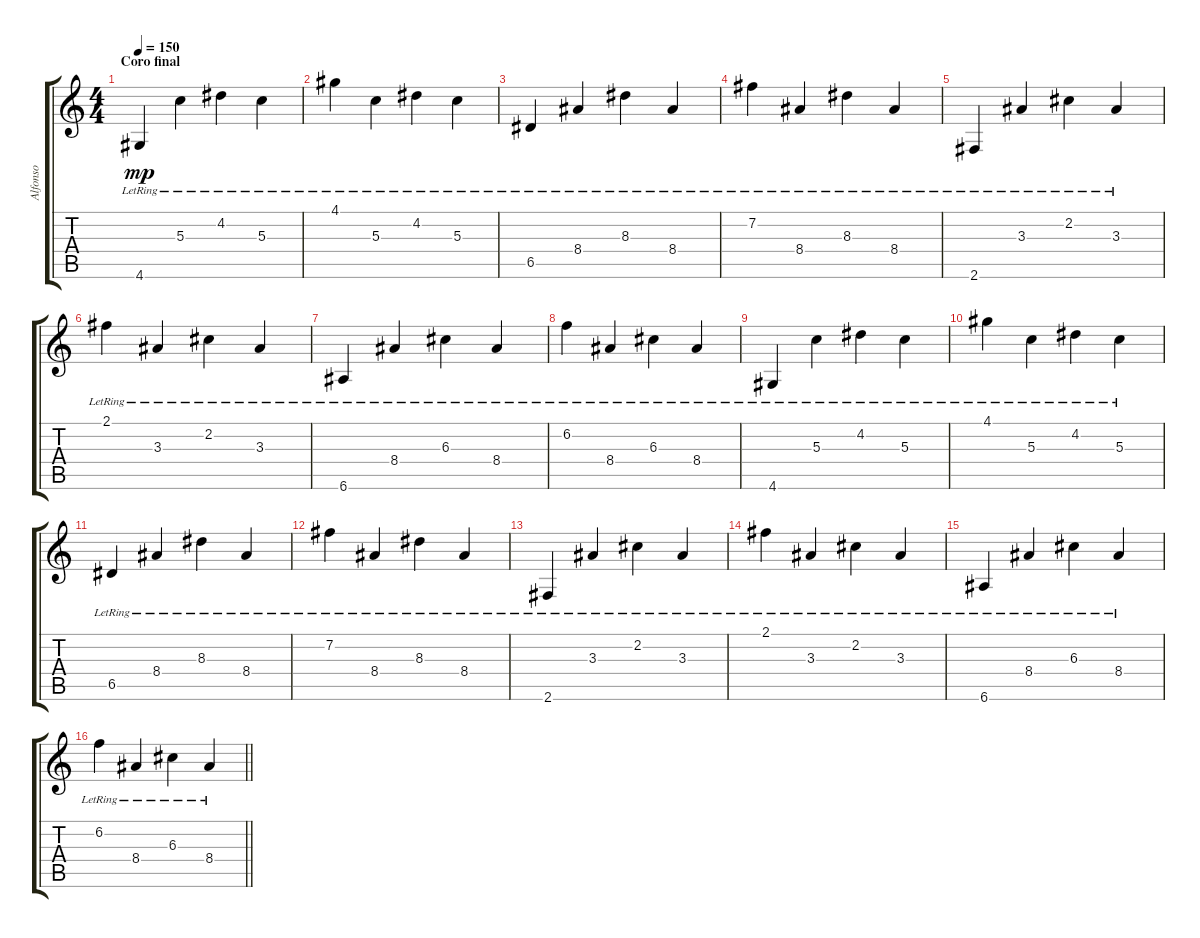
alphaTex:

\track ("Alfonso" "Alfonso") {instrument electricguitarjazz}
\staff {score tabs}
\tuning (E4 B3 G3 D3 A2 E2) {hide}
\ts (4 4)
\section ("" "Coro final")
\tempo 150
\clef g2
\ks c
4.6{lr}.4{dy mp} 5.3{lr}.4 4.2{lr}.4 5.3{lr}.4 |
4.1{lr}.4 5.3{lr}.4 4.2{lr}.4 5.3{lr}.4 |
6.5{lr}.4 8.4{lr}.4 8.3{lr}.4 8.4{lr}.4 |
7.2{lr}.4 8.4{lr}.4 8.3{lr}.4 8.4{lr}.4 |
2.6{lr}.4 3.3{lr}.4 2.2{lr}.4 3.3{lr}.4 |
2.1{lr}.4 3.3{lr}.4 2.2{lr}.4 3.3{lr}.4 |
6.6{lr}.4 8.4{lr}.4 6.3{lr}.4 8.4{lr}.4 |
6.2{lr}.4 8.4{lr}.4 6.3{lr}.4 8.4{lr}.4 |
4.6{lr}.4 5.3{lr}.4 4.2{lr}.4 5.3{lr}.4 |
4.1{lr}.4 5.3{lr}.4 4.2{lr}.4 5.3{lr}.4 |
6.5{lr}.4 8.4{lr}.4 8.3{lr}.4 8.4{lr}.4 |
7.2{lr}.4 8.4{lr}.4 8.3{lr}.4 8.4{lr}.4 |
2.6{lr}.4 3.3{lr}.4 2.2{lr}.4 3.3{lr}.4 |
2.1{lr}.4 3.3{lr}.4 2.2{lr}.4 3.3{lr}.4 |
6.6{lr}.4 8.4{lr}.4 6.3{lr}.4 8.4{lr}.4 |
\barLineRight lightlight
6.2{lr}.4 8.4{lr}.4 6.3{lr}.4 8.4{lr}.4
